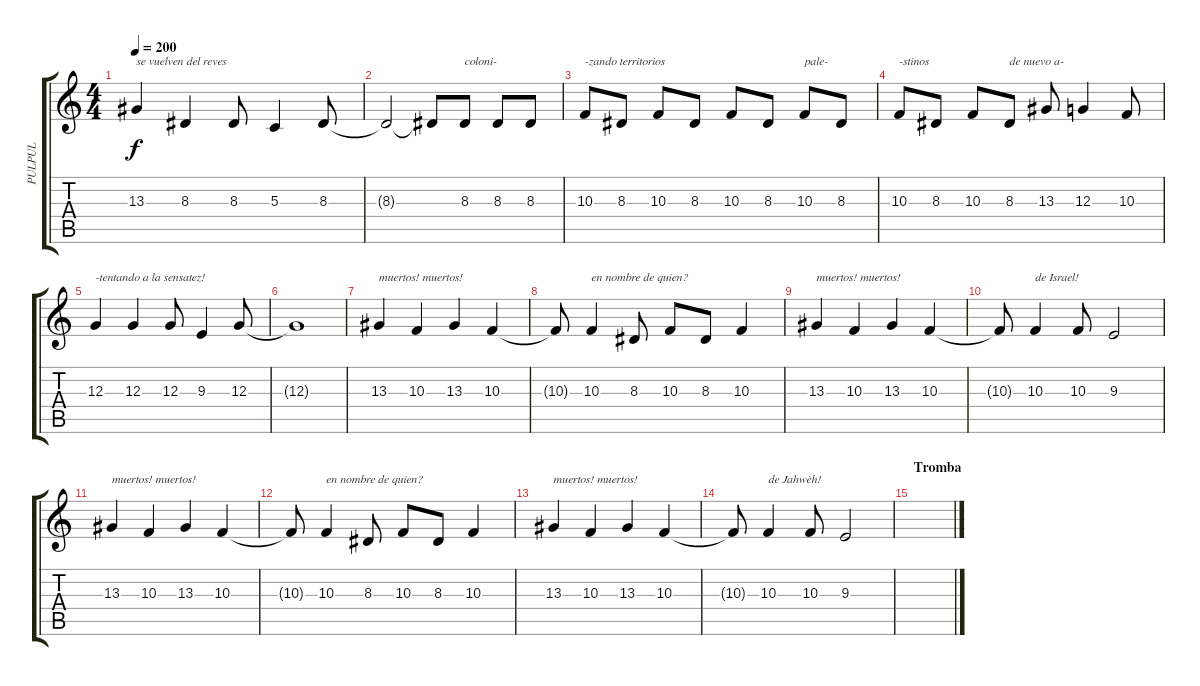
\track ("PULPUL" "PULPUL") {instrument cello}
\staff {score tabs}
\tuning (E4 B3 G3 D3 A2 E2) {hide}
\ts (4 4)
\tempo 200
\clef g2
\ks c
13.3.4{txt "se vuelven del reves" dy f} 8.3.4 8.3.8 5.3.4 8.3.8 |
8.3{t}.2 8.3{t}.8 8.3.8{txt "coloni-"} 8.3.8 8.3.8 |
10.3.8{txt "-zando territorios"} 8.3.8 10.3.8 8.3.8 10.3.8 8.3.8 10.3.8{txt "pale-"} 8.3.8 |
10.3.8{txt "-stinos"} 8.3.8 10.3.8 8.3.8{txt "de nuevo a-"} 13.3.8 12.3.4 10.3.8 |
12.3.4{txt "-tentando a la sensatez!"} 12.3.4 12.3.8 9.3.4 12.3.8 |
12.3{t}.1 |
13.3.4{txt "muertos! muertos!"} 10.3.4 13.3.4 10.3.4 |
10.3{t}.8 10.3.4{txt "en nombre de quien?"} 8.3.8 10.3.8 8.3.8 10.3.4 |
13.3.4{txt "muertos! muertos!"} 10.3.4 13.3.4 10.3.4 |
10.3{t}.8 10.3.4{txt "de Israel!"} 10.3.8 9.3.2 |
13.3.4{txt "muertos! muertos!"} 10.3.4 13.3.4 10.3.4 |
10.3{t}.8 10.3.4{txt "en nombre de quien?"} 8.3.8 10.3.8 8.3.8 10.3.4 |
13.3.4{txt "muertos! muertos!"} 10.3.4 13.3.4 10.3.4 |
10.3{t}.8 10.3.4{txt "de Jahwèh!"} 10.3.8 9.3.2 |
\section ("" "Tromba")
